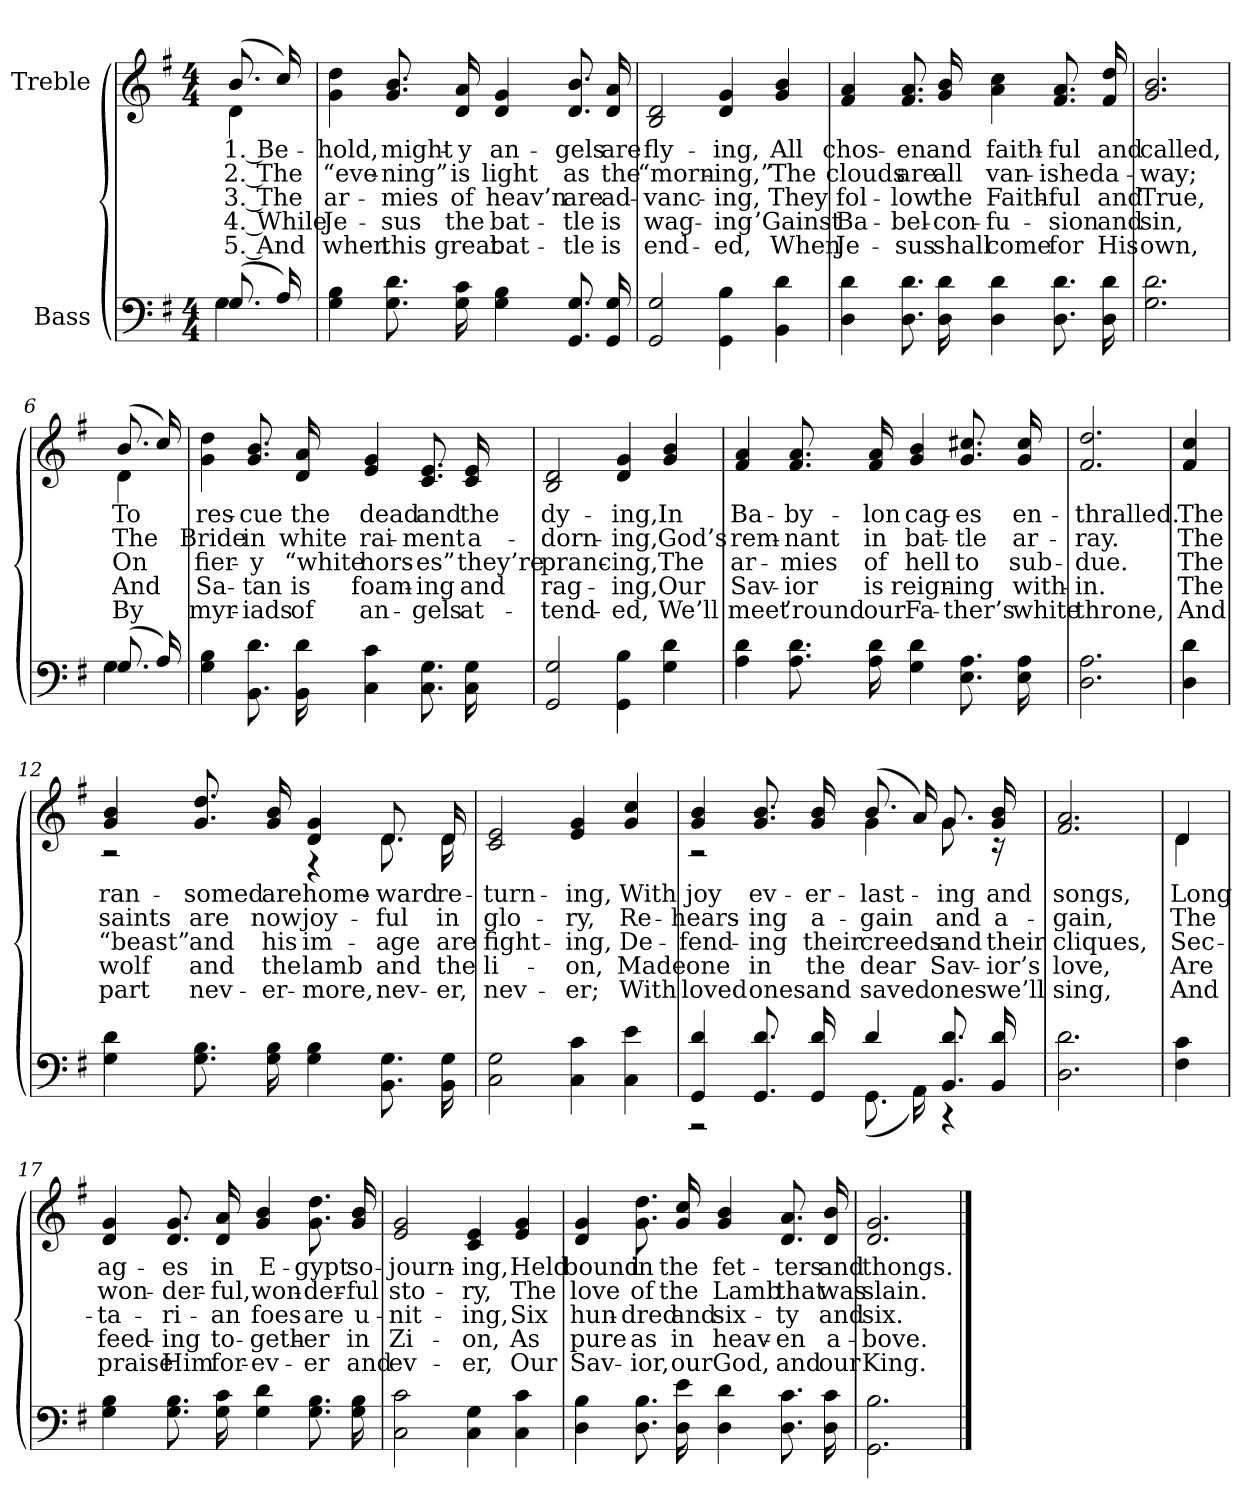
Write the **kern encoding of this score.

**kern	**kern	**text	**text	**text	**text	**text
*part2	*part1	*part1	*part1	*part1	*part1	*part1
*staff2	*staff1	*staff1	*staff1	*staff1	*staff1	*staff1
*I"Bass	*I"Treble	*	*	*	*	*
*clefF4	*clefG2	*	*	*	*	*
*k[f#]	*k[f#]	*	*	*	*	*
*G:	*G:	*	*	*	*	*
*M4/4	*M4/4	*	*	*	*	*
*MM100	*MM100	*	*	*	*	*
=1	=1	=1	=1	=1	=1	=1
*^	*^	*	*	*	*	*
(8.GL	4G	(8.bL	4d	-1. Be-	-2. The	-3. The	-4. While	-5. And
16A)	.	16cc)	.	.	.	.	.	.
*v	*v	*	*	*	*	*	*	*
*	*v	*v	*	*	*	*	*
=2	=2	=2	=2	=2	=2	=2
4G 4B	4g 4dd	-hold,	-“eve-	-ar-	-Je-	-when
8.G 8.dL	8.g 8.bL	-might-	-ning”	-mies	-sus	-this
16G 16c	16d 16a	-y	-is	-of	-the	-great
4G 4B	4d 4g	-an-	-light	-heav’n	-bat-	-bat-
8.GG 8.GL	8.d 8.bL	-gels	-as	-are	-tle	-tle
16GG 16G	16d 16a	-are	-the	-ad-	-is	-is
=3	=3	=3	=3	=3	=3	=3
2GG 2G	2B 2d	-fly-	-“morn-	-vanc-	-wag-	-end-
4GG 4B	4d 4g	-ing,	-ing,”	-ing,	-ing	-ed,
4BB 4d	4g 4b	-All	-The	-They	-’Gainst	-When
=4	=4	=4	=4	=4	=4	=4
4D 4d	4f# 4a	-chos-	-clouds	-fol-	-Ba-	-Je-
8.D 8.dL	8.f# 8.aL	-en	-are	-low	-bel-	-sus
16D 16d	16g 16b	-and	-all	-the	-con-	-shall
4D 4d	4a 4cc	-faith-	-van-	-Faith-	-fu-	-come
8.D 8.dL	8.f# 8.aL	-ful	-ished	-ful	-sion	-for
16D 16d	16f# 16dd	-and	-a-	-and	-and	-His
=5	=5	=5	=5	=5	=5	=5
2.G 2.d	2.g 2.b	-called,	-way;	-True,	-sin,	-own,
=6	=6	=6	=6	=6	=6	=6
*^	*^	*	*	*	*	*
(8.GL	4G	(8.bL	4d	-To	-The	-On	-And	-By
16A)	.	16cc)	.	.	.	.	.	.
*v	*v	*	*	*	*	*	*	*
*	*v	*v	*	*	*	*	*
=7	=7	=7	=7	=7	=7	=7
4G 4B	4g 4dd	-res-	-Bride	-fier-	-Sa-	-myr-
8.BB 8.dL	8.g 8.bL	-cue	-in	-y	-tan	-iads
16BB 16d	16d 16a	-the	-white	-“white	-is	-of
4C 4c	4e 4g	-dead	-rai-	-hors-	-foam-	-an-
8.C 8.GL	8.c 8.eL	-and	-ment	-es”	-ing	-gels
16C 16G	16c 16e	-the	-a-	-they’re	-and	-at-
=8	=8	=8	=8	=8	=8	=8
2GG 2G	2B 2d	-dy-	-dorn-	-pranc-	-rag-	-tend-
4GG 4B	4d 4g	-ing,	-ing,	-ing,	-ing,	-ed,
4G 4d	4g 4b	-In	-God’s	-The	-Our	-We’ll
=9	=9	=9	=9	=9	=9	=9
4A 4d	4f# 4a	-Ba-	-rem-	-ar-	-Sav-	-meet
8.A 8.dL	8.f# 8.aL	-by-	-nant	-mies	-ior	-’round
16A 16d	16f# 16a	-lon	-in	-of	-is	-our
4G 4d	4g 4b	-cag-	-bat-	-hell	-reign-	-Fa-
8.E 8.AL	8.g 8.cc#L	-es	-tle	-to	-ing	-ther’s
16E 16A	16g 16cc#	-en-	-ar-	-sub-	-with-	-white
=10	=10	=10	=10	=10	=10	=10
2.D 2.A	2.f# 2.dd	-thralled.	-ray.	-due.	-in.	-throne,
=11	=11	=11	=11	=11	=11	=11
4D 4d	4f# 4cc	-The	-The	-The	-The	-And
=12	=12	=12	=12	=12	=12	=12
*	*^	*	*	*	*	*
4G 4d	4g 4b	2r	-ran-	-saints	-“beast”	-wolf	-part
8.G 8.BL	8.g 8.ddL	.	-somed	-are	-and	-and	-nev-
16G 16B	16g 16b	.	-are	-now	-his	-the	-er-
4G 4B	4d 4g	4r	-home-	-joy-	-im-	-lamb	-more,
8.BB 8.GL	8.dL	8.dL	-ward	-ful	-age	-and	-nev-
16BB 16G	16d	16d	-re-	-in	-are	-the	-er,
*	*v	*v	*	*	*	*	*
=13	=13	=13	=13	=13	=13	=13
2C 2G	2c 2e	-turn-	-glo-	-fight-	-li-	-nev-
4C 4c	4e 4g	-ing,	-ry,	-ing,	-on,	-er;
4C 4e	4g 4cc	-With	-Re-	-De-	-Made	-With
=14	=14	=14	=14	=14	=14	=14
*^	*^	*	*	*	*	*
4GG 4d	2r	4g 4b	2r	-joy	-hears-	-fend-	-one	-loved
8.GG 8.dL	.	8.g 8.bL	.	-ev-	-ing	-ing	-in	-ones
16GG 16d	.	16g 16b	.	-er-	-a-	-their	-the	-and
4d	(8.GGL	(8.bL	4g	-last-	-gain	-creeds	-dear	-saved
.	16AA)	16a)	.	.	.	.	.	.
8.BB 8.dL	4r	8.gL	8.gL	-ing	-and	-and	-Sav-	-ones
16BB 16d	.	16g 16b	16r	-and	-a-	-their	-ior’s	-we’ll
*v	*v	*	*	*	*	*	*	*
*	*v	*v	*	*	*	*	*
=15	=15	=15	=15	=15	=15	=15
2.D 2.d	2.f# 2.a	-songs,	-gain,	-cliques,	-love,	-sing,
=16	=16	=16	=16	=16	=16	=16
*	*^	*	*	*	*	*
4F# 4c	4d	4d	-Long	-The	-Sec-	-Are	-And
*	*v	*v	*	*	*	*	*
=17	=17	=17	=17	=17	=17	=17
4G 4B	4d 4g	-ag-	-won-	-ta-	-feed-	-praise
8.G 8.BL	8.d 8.gL	-es	-der-	-ri-	-ing	-Him
16G 16c	16d 16a	-in	-ful,	-an	-to-	-for-
4G 4d	4g 4b	-E-	-won-	-foes	-geth-	-ev-
8.G 8.BL	8.g 8.ddL	-gypt	-der-	-are	-er	-er
16G 16B	16g 16b	-so-	-ful	-u-	-in	-and
=18	=18	=18	=18	=18	=18	=18
2C 2c	2e 2g	-journ-	-sto-	-nit-	-Zi-	-ev-
4C 4G	4c 4e	-ing,	-ry,	-ing,	-on,	-er,
4C 4c	4e 4g	-Held	-The	-Six	-As	-Our
=19	=19	=19	=19	=19	=19	=19
4D 4B	4d 4g	-bound	-love	-hun-	-pure	-Sav-
8.D 8.BL	8.g 8.ddL	-in	-of	-dred	-as	-ior,
16D 16e	16g 16cc	-the	-the	-and	-in	-our
4D 4d	4g 4b	-fet-	-Lamb	-six-	-heav-	-God,
8.D 8.cL	8.d 8.aL	-ters	-that	-ty	-en	-and
16D 16c	16d 16b	-and	-was	-and	-a-	-our
=20	=20	=20	=20	=20	=20	=20
2.GG 2.B	2.d 2.g	-thongs.	-slain.	-six.	-bove.	-King.
==	==	==	==	==	==	==
*-	*-	*-	*-	*-	*-	*-
